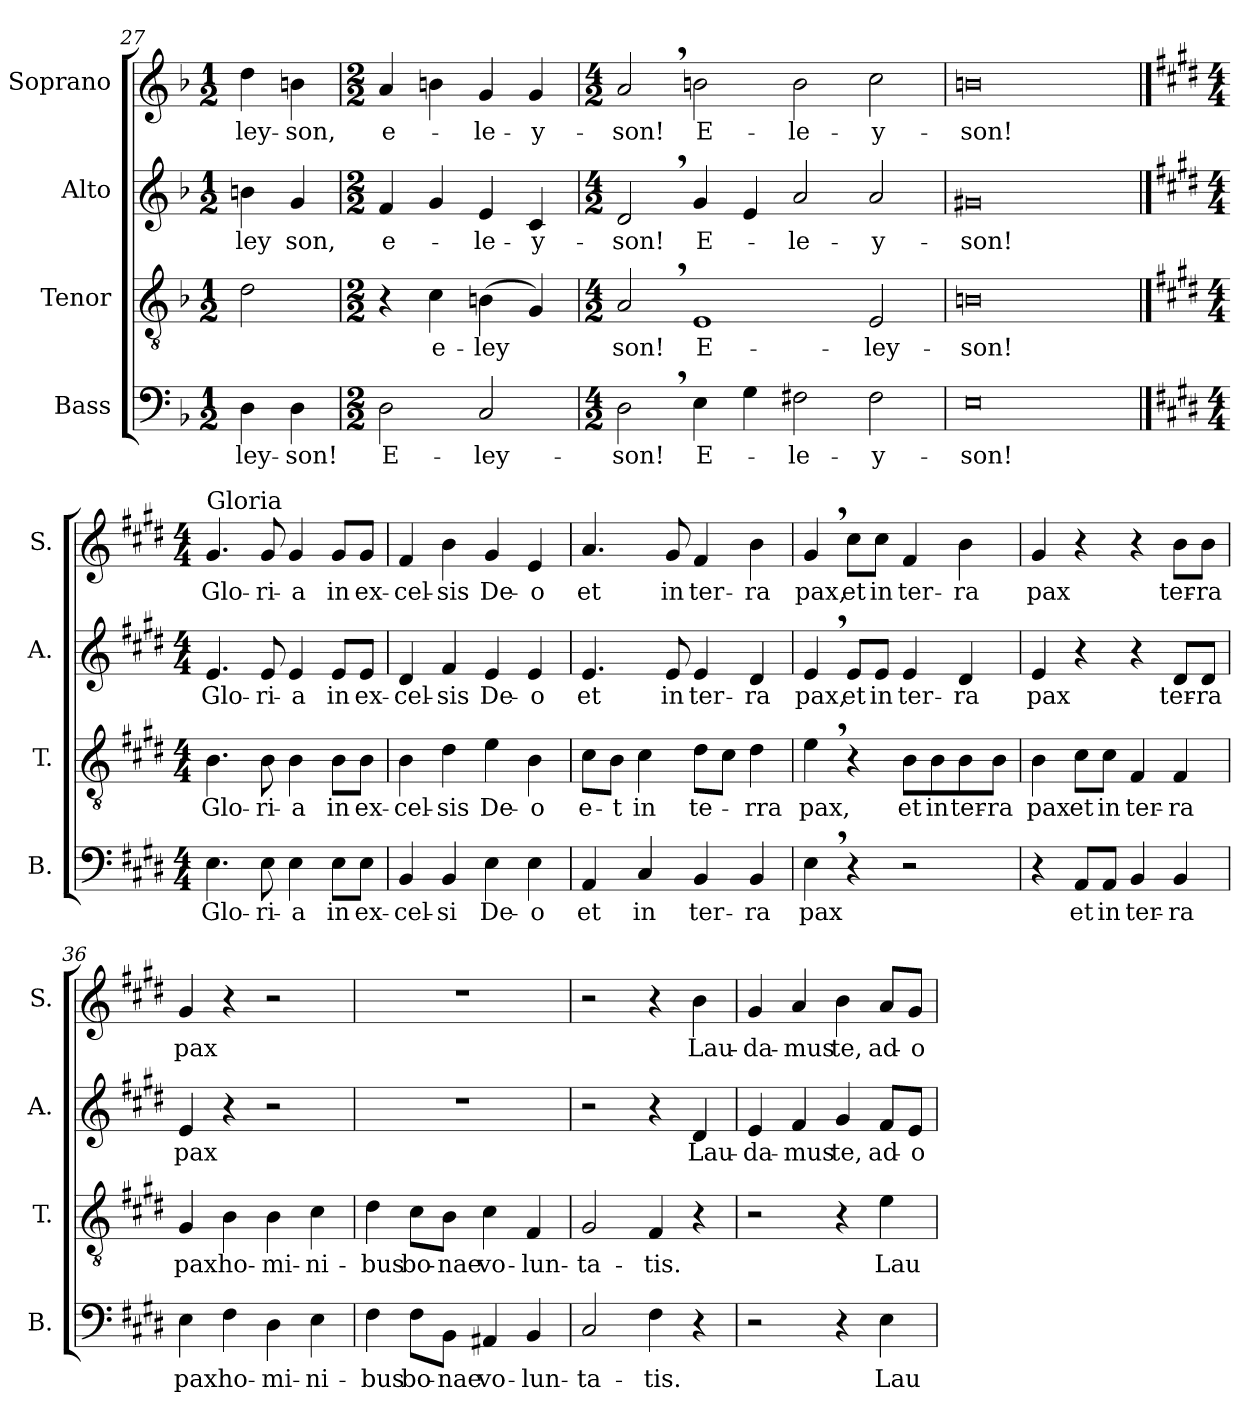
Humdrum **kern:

**kern	**text	**kern	**text	**kern	**text	**kern	**text
*part4	*part4	*part3	*part3	*part2	*part2	*part1	*part1
*staff4	*staff4	*staff3	*staff3	*staff2	*staff2	*staff1	*staff1
*I"Bass	*	*I"Tenor	*	*I"Alto	*	*I"Soprano	*
*I'B.	*	*I'T.	*	*I'A.	*	*I'S.	*
*clefF4	*	*clefGv2	*	*clefG2	*	*clefG2	*
*k[b-]	*	*k[b-]	*	*k[b-]	*	*k[b-]	*
*M1/2	*	*M1/2	*	*M1/2	*	*M1/2	*
=27	=27	=27	=27	=27	=27	=27	=27
!	!LO:LY:b	!	!	!	!LO:LY:b	!	!LO:LY:b
4D\	-ley-	2d\	.	4bn\	-ley	4dd\	-ley-
!	!LO:LY:b	!	!	!	!LO:LY:b	!	!LO:LY:b
4D\	-son!	.	.	4g/	son,	4bn\	-son,
=28	=28	=28	=28	=28	=28	=28	=28
*M2/2	*	*M2/2	*	*M2/2	*	*M2/2	*
!	!LO:LY:b	!	!	!	!LO:LY:b	!	!LO:LY:b
2D\	E-	4r	.	4f/	e-	4a/	e-
!	!	!	!LO:LY:b	!	!	!	!
.	.	4c\	e-	4g/	.	4bn\	.
!	!LO:LY:b	!	!LO:LY:b	!	!LO:LY:b	!	!LO:LY:b
2C/	-ley-	(>4Bn\	-ley	4e/	-le-	4g/	-le-
!	!	!	!	!	!LO:LY:b	!	!LO:LY:b
.	.	4G/)	.	4c/	-y-	4g/	-y-
=29	=29	=29	=29	=29	=29	=29	=29
*M4/2	*	*M4/2	*	*M4/2	*	*M4/2	*
!	!LO:LY:b	!	!LO:LY:b	!	!LO:LY:b	!	!LO:LY:b
2D,\	-son!	2A,/	son!	2d,/	-son!	2a,/	-son!
!	!LO:LY:b	!	!LO:LY:b	!	!LO:LY:b	!	!LO:LY:b
4E\	E-	1E	E-	4g/	E-	2bn\	E-
4G\	.	.	.	4e/	.	.	.
!	!LO:LY:b	!	!	!	!LO:LY:b	!	!LO:LY:b
2F#X\	-le-	.	.	2a/	-le-	2b\	-le-
!	!LO:LY:b	!	!LO:LY:b	!	!LO:LY:b	!	!LO:LY:b
2F#\	-y-	2E/	-ley-	2a/	-y-	2cc\	-y-
=30	=30	=30	=30	=30	=30	=30	=30
!	!LO:LY:b	!	!LO:LY:b	!	!LO:LY:b	!	!LO:LY:b
0E	-son!	0Bn	-son!	0g#X	-son!	0bn	-son!
!!LO:PB:g=z
==31	==31	==31	==31	==31	==31	==31	==31
*k[f#c#g#d#]	*	*k[f#c#g#d#]	*	*k[f#c#g#d#]	*	*k[f#c#g#d#]	*
*M4/4	*	*M4/4	*	*M4/4	*	*M4/4	*
!	!	!	!	!	!	!LO:TX:a:t=Gloria	!
!	!LO:LY:b	!	!LO:LY:b	!	!LO:LY:b	!	!LO:LY:b
4.E\	Glo-	4.B\	Glo-	4.e/	Glo-	4.g#/	Glo-
!	!LO:LY:b	!	!LO:LY:b	!	!LO:LY:b	!	!LO:LY:b
8E\	-ri-	8B\	-ri-	8e/	-ri-	8g#/	-ri-
!	!LO:LY:b	!	!LO:LY:b	!	!LO:LY:b	!	!LO:LY:b
4E\	-a	4B\	-a	4e/	-a	4g#/	-a
!	!LO:LY:b	!	!LO:LY:b	!	!LO:LY:b	!	!LO:LY:b
8E\L	in	8B\L	in	8e/L	in	8g#/L	in
!	!LO:LY:b	!	!LO:LY:b	!	!LO:LY:b	!	!LO:LY:b
8E\J	ex-	8B\J	ex-	8e/J	ex-	8g#/J	ex-
=32	=32	=32	=32	=32	=32	=32	=32
!	!LO:LY:b	!	!LO:LY:b	!	!LO:LY:b	!	!LO:LY:b
4BB/	-cel-	4B\	-cel-	4d#/	-cel-	4f#/	-cel-
!	!LO:LY:b	!	!LO:LY:b	!	!LO:LY:b	!	!LO:LY:b
4BB/	-si	4d#\	-sis	4f#/	-sis	4b\	-sis
!	!LO:LY:b	!	!LO:LY:b	!	!LO:LY:b	!	!LO:LY:b
4E\	De-	4e\	De-	4e/	De-	4g#/	De-
!	!LO:LY:b	!	!LO:LY:b	!	!LO:LY:b	!	!LO:LY:b
4E\	-o	4B\	-o	4e/	-o	4e/	-o
=33	=33	=33	=33	=33	=33	=33	=33
!	!LO:LY:b	!	!LO:LY:b	!	!LO:LY:b	!	!LO:LY:b
4AA/	et	8c#\L	e-	4.e/	et	4.a/	et
!	!	!	!LO:LY:b	!	!	!	!
.	.	8B\J	-t	.	.	.	.
!	!LO:LY:b	!	!LO:LY:b	!	!	!	!
4C#/	in	4c#\	in	.	.	.	.
!	!	!	!	!	!LO:LY:b	!	!LO:LY:b
.	.	.	.	8e/	in	8g#/	in
!	!LO:LY:b	!	!LO:LY:b	!	!LO:LY:b	!	!LO:LY:b
4BB/	ter-	8d#\L	te-	4e/	ter-	4f#/	ter-
.	.	8c#\J	.	.	.	.	.
!	!LO:LY:b	!	!LO:LY:b	!	!LO:LY:b	!	!LO:LY:b
4BB/	-ra	4d#\	-rra	4d#/	-ra	4b\	-ra
=34	=34	=34	=34	=34	=34	=34	=34
!	!LO:LY:b	!	!LO:LY:b	!	!LO:LY:b	!	!LO:LY:b
4E,\	pax	4e,\	pax,	4e,/	pax,	4g#,/	pax,
!	!	!	!	!	!LO:LY:b	!	!LO:LY:b
4r	.	4r	.	8e/L	et	8cc#\L	et
!	!	!	!	!	!LO:LY:b	!	!LO:LY:b
.	.	.	.	8e/J	in	8cc#\J	in
!	!	!	!LO:LY:b	!	!LO:LY:b	!	!LO:LY:b
2r	.	8B\L	et	4e/	ter-	4f#/	ter-
!	!	!	!LO:LY:b	!	!	!	!
.	.	8B\	in	.	.	.	.
!	!	!	!LO:LY:b	!	!LO:LY:b	!	!LO:LY:b
.	.	8B\	ter-	4d#/	-ra	4b\	-ra
!	!	!	!LO:LY:b	!	!	!	!
.	.	8B\J	-ra	.	.	.	.
=35	=35	=35	=35	=35	=35	=35	=35
!	!	!	!LO:LY:b	!	!LO:LY:b	!	!LO:LY:b
4r	.	4B\	pax	4e/	pax	4g#/	pax
!	!LO:LY:b	!	!LO:LY:b	!	!	!	!
8AA/L	et	8c#\L	et	4r	.	4r	.
!	!LO:LY:b	!	!LO:LY:b	!	!	!	!
8AA/J	in	8c#\J	in	.	.	.	.
!	!LO:LY:b	!	!LO:LY:b	!	!	!	!
4BB/	ter-	4F#/	ter-	4r	.	4r	.
!	!LO:LY:b	!	!LO:LY:b	!	!LO:LY:b	!	!LO:LY:b
4BB/	-ra	4F#/	-ra	8d#/L	ter-	8b\L	ter-
!	!	!	!	!	!LO:LY:b	!	!LO:LY:b
.	.	.	.	8d#/J	-ra	8b\J	-ra
!!LO:LB:g=z
=36	=36	=36	=36	=36	=36	=36	=36
!	!LO:LY:b	!	!LO:LY:b	!	!LO:LY:b	!	!LO:LY:b
4E\	pax	4G#/	pax	4e/	pax	4g#/	pax
!	!LO:LY:b	!	!LO:LY:b	!	!	!	!
4F#\	ho-	4B\	ho-	4r	.	4r	.
!	!LO:LY:b	!	!LO:LY:b	!	!	!	!
4D#\	-mi-	4B\	-mi-	2r	.	2r	.
!	!LO:LY:b	!	!LO:LY:b	!	!	!	!
4E\	-ni-	4c#\	-ni-	.	.	.	.
=37	=37	=37	=37	=37	=37	=37	=37
!	!LO:LY:b	!	!LO:LY:b	!	!	!	!
4F#\	-bus	4d#\	-bus	1r	.	1r	.
!	!LO:LY:b	!	!LO:LY:b	!	!	!	!
8F#\L	bo-	8c#\L	bo-	.	.	.	.
!	!LO:LY:b	!	!LO:LY:b	!	!	!	!
8BB\J	-nae	8B\J	-nae	.	.	.	.
!	!LO:LY:b	!	!LO:LY:b	!	!	!	!
4AA#X/	vo-	4c#\	vo-	.	.	.	.
!	!LO:LY:b	!	!LO:LY:b	!	!	!	!
4BB/	-lun-	4F#/	-lun-	.	.	.	.
=38	=38	=38	=38	=38	=38	=38	=38
!	!LO:LY:b	!	!LO:LY:b	!	!	!	!
2C#/	-ta-	2G#/	-ta-	2r	.	2r	.
!	!LO:LY:b	!	!LO:LY:b	!	!	!	!
4F#\	-tis.	4F#/	-tis.	4r	.	4r	.
!	!	!	!	!	!LO:LY:b	!	!LO:LY:b
4r	.	4r	.	4d#/	Lau-	4b\	Lau-
=39	=39	=39	=39	=39	=39	=39	=39
!	!	!	!	!	!LO:LY:b	!	!LO:LY:b
2r	.	2r	.	4e/	-da-	4g#/	-da-
!	!	!	!	!	!LO:LY:b	!	!LO:LY:b
.	.	.	.	4f#/	-mus	4a/	-mus
!	!	!	!	!	!LO:LY:b	!	!LO:LY:b
4r	.	4r	.	4g#/	te,	4b\	te,
!	!LO:LY:b	!	!LO:LY:b	!	!LO:LY:b	!	!LO:LY:b
4E\	Lau-	4e\	Lau-	8f#/L	ad-	8a/L	ad-
!	!	!	!	!	!LO:LY:b	!	!LO:LY:b
.	.	.	.	8e/J	-o-	8g#/J	-o-
=	=	=	=	=	=	=	=
*-	*-	*-	*-	*-	*-	*-	*-
